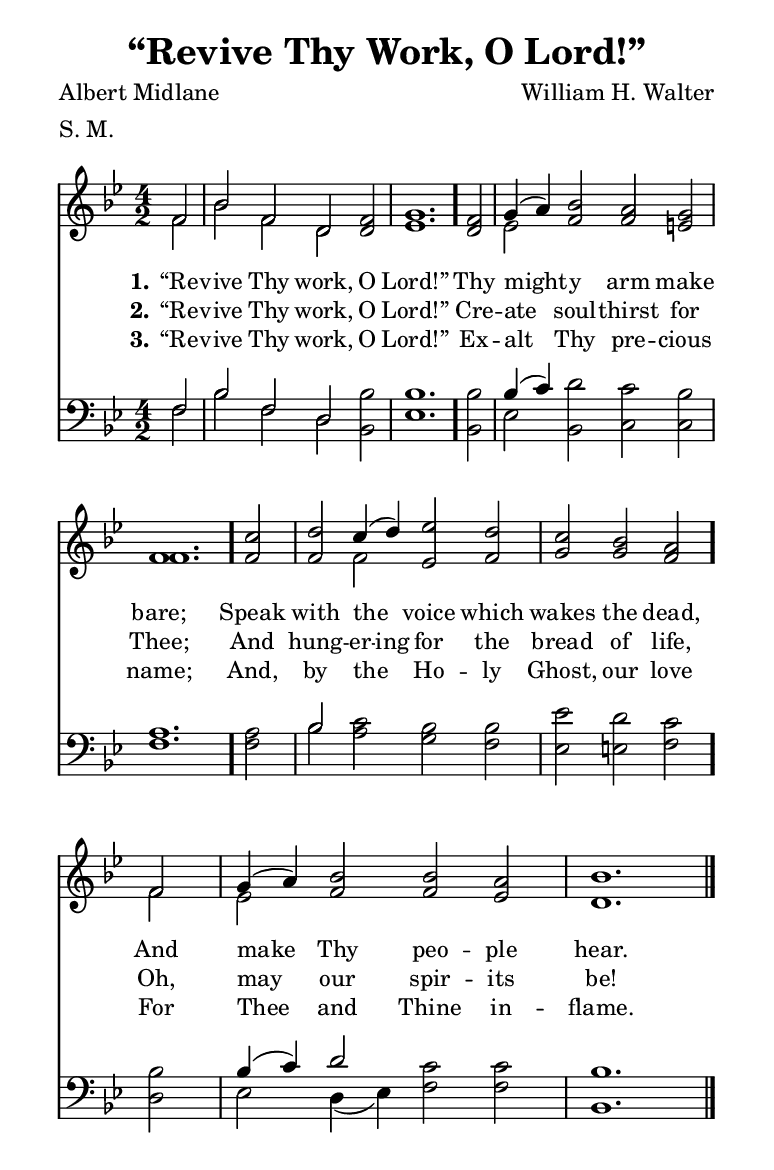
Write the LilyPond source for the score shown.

\include "common/global.ily"
\paper {
  \include "common/paper.ily"
  ragged-bottom = ##t
}

\header{
  hymnnumber = "377"
  title = "“Revive Thy Work, O Lord!”"
  tunename = "Festal Song"
  meter = "S. M."
  poet = "Albert Midlane" % see https://hymnary.org/text/revive_thy_work_o_lord_thy_mighty_arm
  composer = "William H. Walter" % see https://hymnary.org/tune/festal_song_walter
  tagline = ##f
}

global = {
  \include "common/overrides.ily"
  \override Staff.TimeSignature.style = #'numbered
  \time 4/2
  \override Score.MetronomeMark.transparent = ##t % hide all fermata changes too
  \tempo 2=80
  \key bes \major
  \partial 2
  \autoBeamOff
}

notesSoprano = {
\global
\relative c' {

  f2 | bes f d f | g1.
  f2 | g4( a) bes2 a g | f1. \eogbreak
  c'2 | d c4( d) ees2 d | c bes a
  f2 | g4( a) bes2 bes a | bes1.

  \bar "|."

}
}

notesAlto = {
\global
\relative e' {

  f2 | bes f d d | ees1.
  d2 | ees f f e | f1.
  f2 | f f ees f | g g f
  f2 | ees f f ees | d1.

}
}

notesTenor = {
\global
\relative a {

  f2 | bes f d bes' | bes1.
  bes2 | bes4( c) d2 c bes | a1.
  a2 | bes c bes bes | ees d c
  bes2 | bes4( c) d2 c c | bes1.

}
}

notesBass = {
\global
\relative f {

  f2 | bes f d bes | ees1.
  bes2 | ees bes c c | f1.
  f2 | bes a g f | ees e f
  d2 | ees d4( ees) f2 f | bes,1.

}
}

wordsA = \lyricmode {
\set stanza = "1."

“Re -- vive Thy work, O Lord!” \bar "."
Thy might -- y arm make bare; \bar "."
Speak with the voice which wakes the dead, \bar "."
And make Thy peo -- ple hear. \bar "."

}

wordsB = \lyricmode {
\set stanza = "2."

“Re -- vive Thy work, O Lord!”
Cre -- ate soul -- thirst for Thee;
And hung -- { \mon } er -- ing { \moff } for the bread of life,
Oh, may our spir -- its be!
}

wordsC = \lyricmode {
\set stanza = "3."

“Re -- vive Thy work, O Lord!”
Ex -- alt Thy pre -- cious name;
And, by the Ho -- ly Ghost, our love
For Thee and Thine in -- flame.

}

wordsD = \markuplist {

\line { “Revive Thy work, O Lord!” }
\line { { \hspace #2 } Give power unto Thy Word, }
\line { Grant that Thy blessed gospel may }
\line { { \hspace #2 } In living faith be heard. }

}

wordsE = \markuplist {

\line { “Revive Thy work, O Lord!” }
\line { { \hspace #2 } And give refreshing showers; }
\line { The glory shall be all Thine own, }
\line { { \hspace #2 } The blessing, Lord, be ours! }

}

\score {
  \context ChoirStaff <<
    \context Staff = upper <<
      \set Staff.autoBeaming = ##f
      \set ChoirStaff.systemStartDelimiter = #'SystemStartBar
      \set ChoirStaff.printPartCombineTexts = ##f
      \partcombine #'(2 . 11) \notesSoprano \notesAlto
      \context NullVoice = sopranos { \voiceOne << \notesSoprano >> }
      \context Lyrics = one   \lyricsto sopranos \wordsA
      \context Lyrics = two   \lyricsto sopranos \wordsB
      \context Lyrics = three \lyricsto sopranos \wordsC
    >>
    \context Staff = men <<
      \set Staff.autoBeaming = ##f
      \clef bass
      \set ChoirStaff.printPartCombineTexts = ##f
      \partcombine #'(2 . 11) \notesTenor \notesBass
    >>
  >>
  \layout {
    \include "common/layout.ily"
  }
  #(cond ((ly:get-option 'eog-midi-permitted) #{ \midi{
    \include "common/midi.ily"
  } #}))
}

\markup { \fontsize #0.3 \column {
  \fill-line { \vcenter \column {
    \vspace #0.8 % not enough space for \vspace #1
    \line{ \bold 4 \column { \wordsD } } \combine \null \vspace #0.4
    \line{ \bold 5 \column { \wordsE } }
    \vspace #0.8 % not enough space for \vspace #1
  } }
  \fill-line { \line { Alternate tune: No. 169. } }
} }

\version "2.19.49"  % necessary for upgrading to future LilyPond versions.

% vi:set et ts=2 sw=2 ai nocindent syntax=lilypond:
